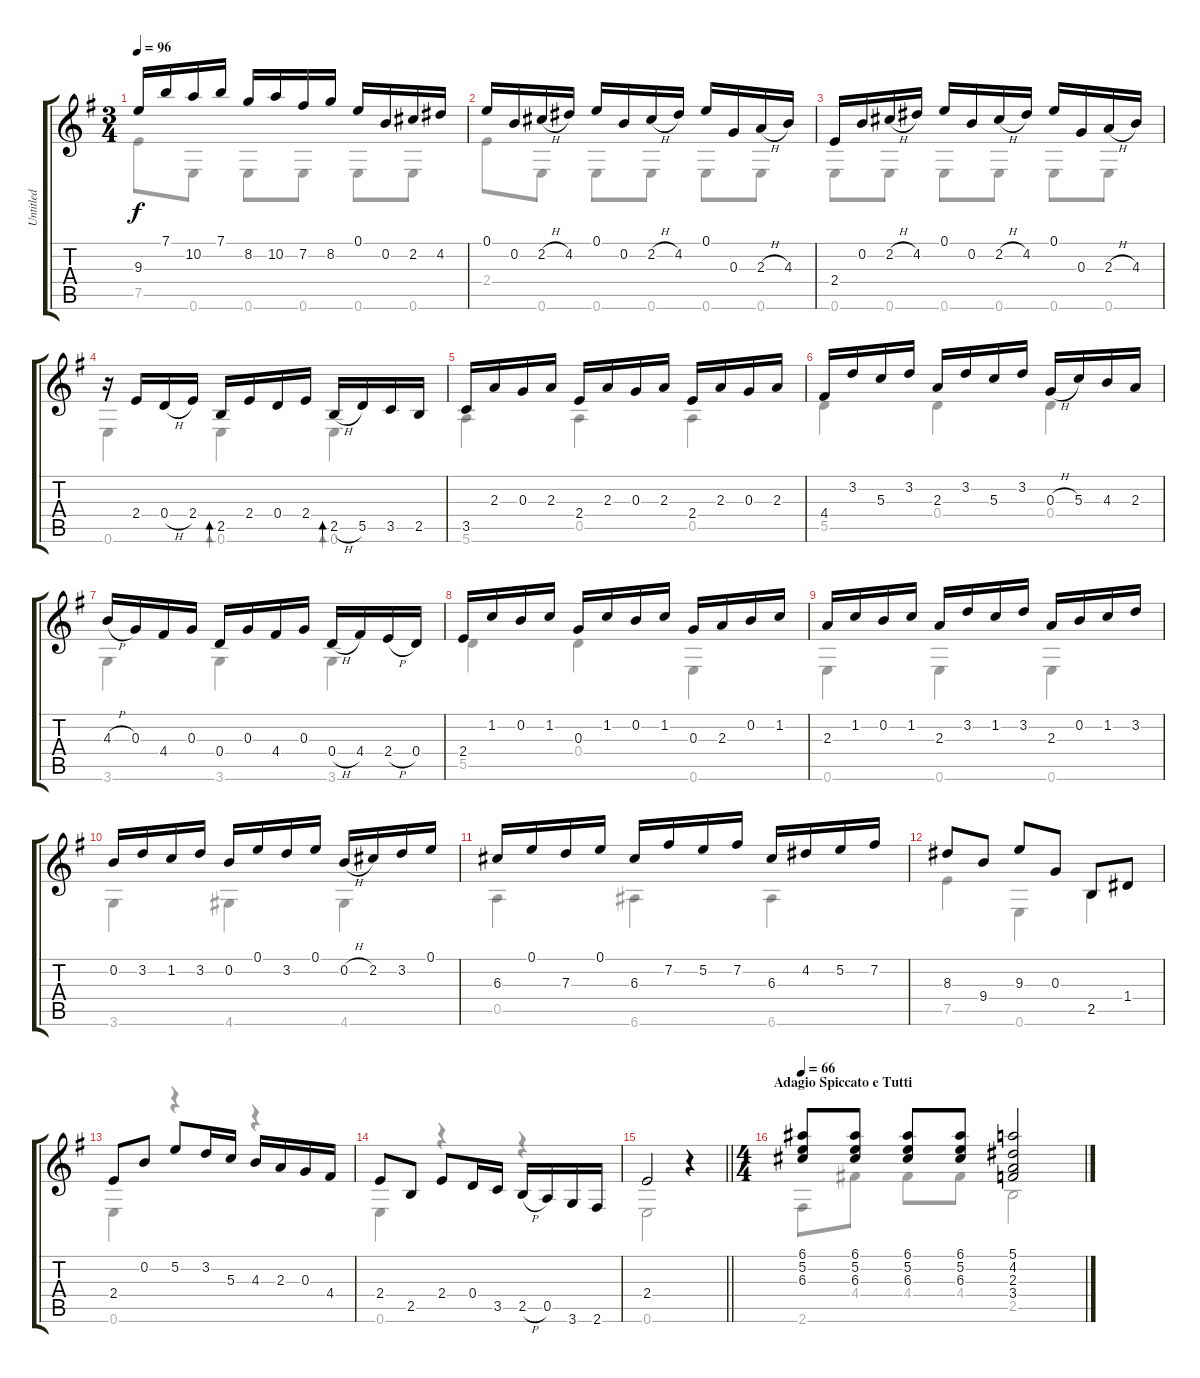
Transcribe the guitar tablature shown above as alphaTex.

\track ("Untitled" "Untitled") {instrument acousticguitarnylon}
\staff {score tabs}
\tuning (E4 B3 G3 D3 A2 E2) {hide}
\voice
\ts (3 4)
\tempo 96
\clef g2
\ks g
9.3.16{dy f} 7.1.16 10.2.16 7.1.16 8.2.16 10.2.16 7.2.16 8.2.16 0.1.16 0.2.16 2.2.16 4.2.16 |
0.1.16 0.2.16 2.2{h}.16 4.2.16 0.1.16 0.2.16 2.2{h}.16 4.2.16 0.1.16 0.3.16 2.3{h}.16 4.3.16 |
2.4.16 0.2.16 2.2{h}.16 4.2.16 0.1.16 0.2.16 2.2{h}.16 4.2.16 0.1.16 0.3.16 2.3{h}.16 4.3.16 |
r.16 2.4.16 0.4{h}.16 2.4.16 2.5.16{bd 30} 2.4.16 0.4.16 2.4.16 2.5{h}.16{bd 30} 5.5.16 3.5.16 2.5.16 |
3.5.16 2.3.16 0.3.16 2.3.16 2.4.16 2.3.16 0.3.16 2.3.16 2.4.16 2.3.16 0.3.16 2.3.16 |
4.4.16 3.2.16 5.3.16 3.2.16 2.3.16 3.2.16 5.3.16 3.2.16 0.3{h}.16 5.3.16 4.3.16 2.3.16 |
4.3{h}.16 0.3.16 4.4.16 0.3.16 0.4.16 0.3.16 4.4.16 0.3.16 0.4{h}.16 4.4.16 2.4{h}.16 0.4.16 |
2.4.16 1.2.16 0.2.16 1.2.16 0.3.16 1.2.16 0.2.16 1.2.16 0.3.16 2.3.16 0.2.16 1.2.16 |
2.3.16 1.2.16 0.2.16 1.2.16 2.3.16 3.2.16 1.2.16 3.2.16 2.3.16 0.2.16 1.2.16 3.2.16 |
0.2.16 3.2.16 1.2.16 3.2.16 0.2.16 0.1.16 3.2.16 0.1.16 0.2{h}.16 2.2.16 3.2.16 0.1.16 |
6.3.16 0.1.16 7.3.16 0.1.16 6.3.16 7.2.16 5.2.16 7.2.16 6.3.16 4.2.16 5.2.16 7.2.16 |
8.3.8 9.4.8 9.3.8 0.3.8 2.5.8 1.4.8 |
2.4.8 0.2.8 5.2.8 3.2.16 5.3.16 4.3.16 2.3.16 0.3.16 4.4.16 |
2.4.8 2.5.8 2.4.8 0.4.16 3.5.16 2.5{h}.16 0.5.16 3.6.16 2.6.16 |
\barLineRight lightlight
2.4.2 r.4 |
\ts (4 4)
\section ("" "Adagio Spiccato e Tutti")
\tempo 66
(6.1 5.2 6.3).8 (6.1 5.2 6.3).8 (6.1 5.2 6.3).8 (6.1 5.2 6.3).8 (5.1 4.2 2.3 3.4).2
\voice
\clef g2
\ottava regular
\simile none
\ks g
7.5.8{dy f} 0.6.8 0.6.8 0.6.8 0.6.8 0.6.8 |
2.4.8 0.6.8 0.6.8 0.6.8 0.6.8 0.6.8 |
0.6.8 0.6.8 0.6.8 0.6.8 0.6.8 0.6.8 |
0.6.4 0.6.4{bd 30} 0.6.4{bd 30} |
5.6.4 0.5.4 0.5.4 |
5.5.4 0.4.4 0.4.4 |
3.6.4 3.6.4 3.6.4 |
5.5.4 0.4.4 0.6.4 |
0.6.4 0.6.4 0.6.4 |
3.6.4 4.6.4 4.6.4 |
0.5.4 6.6.4 6.6.4 |
7.5.4 0.6.4 2.5.4 |
0.6.4 r.4 r.4 |
0.6.4 r.4 r.4 |
\barLineRight lightlight
0.6.2 r.4 |
2.6.8 4.4.8 4.4.8 4.4.8 2.5.2
